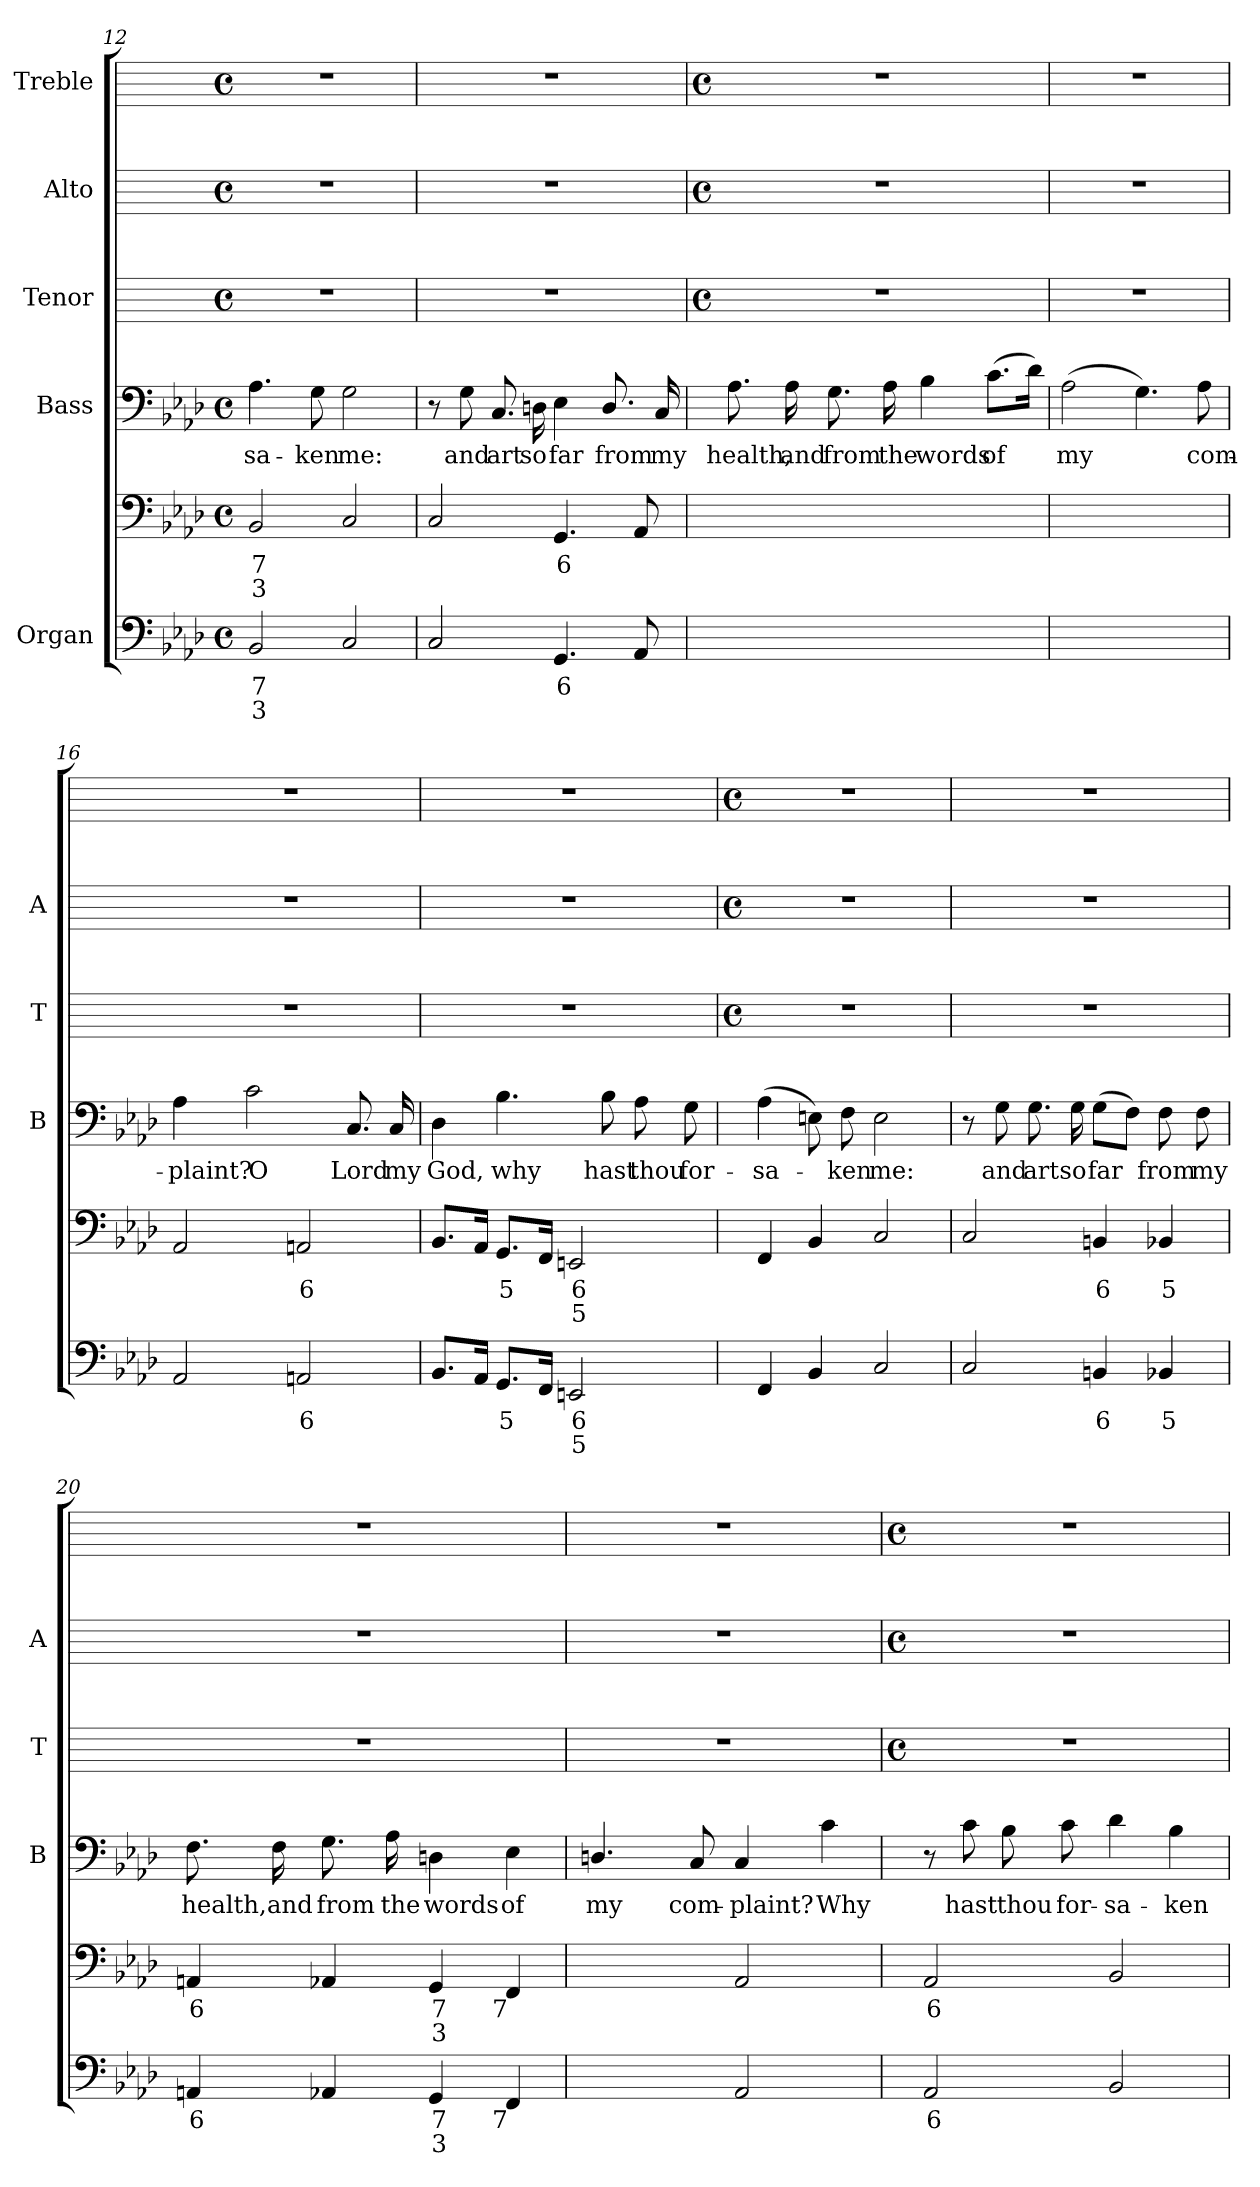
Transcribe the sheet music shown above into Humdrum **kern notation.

**kern	**text	**text	**kern	**text	**text	**kern	**text	**kern	**kern	**kern
*part5	*part5	*part5	*part5	*part5	*part5	*part4	*part4	*part3	*part2	*part1
*staff6	*staff6	*staff6	*staff5	*staff5	*staff5	*staff4	*staff4	*staff3	*staff2	*staff1
*I"Organ	*	*	*	*	*	*I"Bass	*	*I"Tenor	*I"Alto	*I"Treble
*	*	*	*	*	*	*I'B	*	*I'T	*I'A	*
*clefF4	*	*	*clefF4	*	*	*clefF4	*	*	*	*
*k[b-e-a-d-]	*	*	*k[b-e-a-d-]	*	*	*k[b-e-a-d-]	*	*	*	*
*A-:	*	*	*A-:	*	*	*A-:	*	*	*	*
*M4/4	*	*	*M4/4	*	*	*M4/4	*	*M4/4	*M4/4	*M4/4
*met(c)	*	*	*met(c)	*	*	*met(c)	*	*met(c)	*met(c)	*met(c)
=12	=12	=12	=12	=12	=12	=12	=12	=12	=12	=12
!	!LO:LY:b	!LO:LY:b	!	!LO:LY:b	!LO:LY:b	!	!LO:LY:b	!	!	!
2BB-	7	3	2BB-	7	3	4.A-	-sa-	1r	1r	1r
!	!	!	!	!	!	!	!LO:LY:b	!	!	!
.	.	.	.	.	.	8G	-ken	.	.	.
!	!	!	!	!	!	!	!LO:LY:b	!	!	!
2C	.	.	2C	.	.	2G	me:	.	.	.
=13	=13	=13	=13	=13	=13	=13	=13	=13	=13	=13
2C	.	.	2C	.	.	8r	.	1r	1r	1r
!	!	!	!	!	!	!	!LO:LY:b	!	!	!
.	.	.	.	.	.	8G	and	.	.	.
!	!	!	!	!	!	!	!LO:LY:b	!	!	!
.	.	.	.	.	.	8.C	art	.	.	.
!	!	!	!	!	!	!	!LO:LY:b	!	!	!
.	.	.	.	.	.	16Dn	so	.	.	.
!	!LO:LY:b	!	!	!LO:LY:b	!	!	!LO:LY:b	!	!	!
4.GG	6	.	4.GG	6	.	4E-	far	.	.	.
!	!	!	!	!	!	!	!LO:LY:b	!	!	!
.	.	.	.	.	.	8.D/	from	.	.	.
8AA-	.	.	8AA-	.	.	.	.	.	.	.
!	!	!	!	!	!	!	!LO:LY:b	!	!	!
.	.	.	.	.	.	16C	my	.	.	.
!!LO:LB:g=z
=14	=14	=14	=14	=14	=14	=14	=14	=14	=14	=14
*	*	*	*	*	*	*	*	*M4/4	*M4/4	*M4/4
*	*	*	*	*	*	*	*	*met(c)	*met(c)	*met(c)
!	!LO:LY:b	!	!	!LO:LY:b	!	!	!LO:LY:b	!	!	!
[4FFyy	7	.	[4FFyy	7	.	8.A-	health,	1r	1r	1r
!	!	!	!	!	!	!	!LO:LY:b	!	!	!
.	.	.	.	.	.	16A-	and	.	.	.
!	!LO:LY:b	!	!	!LO:LY:b	!	!	!LO:LY:b	!	!	!
4FFyy]	6	.	4FFyy]	6	.	8.G	from	.	.	.
!	!	!	!	!	!	!	!LO:LY:b	!	!	!
.	.	.	.	.	.	16A-	the	.	.	.
!	!LO:LY:b	!LO:LY:b	!	!LO:LY:b	!LO:LY:b	!	!LO:LY:b	!	!	!
[4EE-\yy	5	3	(>[4EE-\yy	5	3	4B-	words	.	.	.
!	!LO:LY:b	!LO:LY:b	!	!LO:LY:b	!LO:LY:b	!	!LO:LY:b	!	!	!
4EE-\yy_	6	4	4EE-\yy_	6	4	(>8.cL	of	.	.	.
.	.	.	.	.	.	16d-J)	.	.	.	.
=15	=15	=15	=15	=15	=15	=15	=15	=15	=15	=15
!	!LO:LY:b	!LO:LY:b	!	!LO:LY:b	!LO:LY:b	!	!LO:LY:b	!	!	!
2EE-\yy_	6	4	2EE-\yy_)	6	4	(>2A-	my	1r	1r	1r
!	!LO:LY:b	!LO:LY:b	!	!LO:LY:b	!LO:LY:b	!	!	!	!	!
2EE-yy]	5	3	2EE-yy]	5	3	4.G)	.	.	.	.
!	!	!	!	!	!	!	!LO:LY:b	!	!	!
.	.	.	.	.	.	8A-	com-	.	.	.
=16	=16	=16	=16	=16	=16	=16	=16	=16	=16	=16
!	!	!	!	!	!	!	!LO:LY:b	!	!	!
2AA-	.	.	2AA-	.	.	4A-	-plaint?	1r	1r	1r
!	!	!	!	!	!	!	!LO:LY:b	!	!	!
.	.	.	.	.	.	2c	O	.	.	.
!	!LO:LY:b	!	!	!LO:LY:b	!	!	!	!	!	!
2AAn	6	.	2AAn	6	.	.	.	.	.	.
!	!	!	!	!	!	!	!LO:LY:b	!	!	!
.	.	.	.	.	.	8.C	Lord	.	.	.
!	!	!	!	!	!	!	!LO:LY:b	!	!	!
.	.	.	.	.	.	16C	my	.	.	.
=17	=17	=17	=17	=17	=17	=17	=17	=17	=17	=17
!	!	!	!	!	!	!	!LO:LY:b	!	!	!
8.BB-L	.	.	8.BB-L	.	.	4D-	God,	1r	1r	1r
16AA-J	.	.	16AA-J	.	.	.	.	.	.	.
!	!LO:LY:b	!	!	!LO:LY:b	!	!	!LO:LY:b	!	!	!
8.GGL	5	.	8.GGL	5	.	4.B-	why	.	.	.
16FFJ	.	.	16FFJ	.	.	.	.	.	.	.
!	!LO:LY:b	!LO:LY:b	!	!LO:LY:b	!LO:LY:b	!	!	!	!	!
2EEn	6	5	2EEn	6	5	.	.	.	.	.
!	!	!	!	!	!	!	!LO:LY:b	!	!	!
.	.	.	.	.	.	8B-	hast	.	.	.
!	!	!	!	!	!	!	!LO:LY:b	!	!	!
.	.	.	.	.	.	8A-	thou	.	.	.
!	!	!	!	!	!	!	!LO:LY:b	!	!	!
.	.	.	.	.	.	8G	for-	.	.	.
!!LO:LB:g=z
=18	=18	=18	=18	=18	=18	=18	=18	=18	=18	=18
*	*	*	*	*	*	*	*	*M4/4	*M4/4	*M4/4
*	*	*	*	*	*	*	*	*met(c)	*met(c)	*met(c)
!	!	!	!	!	!	!	!LO:LY:b	!	!	!
4FF	.	.	4FF	.	.	(>4A-	-sa-	1r	1r	1r
4BB-	.	.	4BB-	.	.	8En)	.	.	.	.
!	!	!	!	!	!	!	!LO:LY:b	!	!	!
.	.	.	.	.	.	8F	ken	.	.	.
!	!	!	!	!	!	!	!LO:LY:b	!	!	!
2C	.	.	2C	.	.	2E	me:	.	.	.
=19	=19	=19	=19	=19	=19	=19	=19	=19	=19	=19
2C	.	.	2C	.	.	8r	.	1r	1r	1r
!	!	!	!	!	!	!	!LO:LY:b	!	!	!
.	.	.	.	.	.	8G	and	.	.	.
!	!	!	!	!	!	!	!LO:LY:b	!	!	!
.	.	.	.	.	.	8.G	art	.	.	.
!	!	!	!	!	!	!	!LO:LY:b	!	!	!
.	.	.	.	.	.	16G	so	.	.	.
!	!LO:LY:b	!	!	!LO:LY:b	!	!	!LO:LY:b	!	!	!
4BBn	6	.	4BBn	6	.	(>8GL	far	.	.	.
.	.	.	.	.	.	8FJ)	.	.	.	.
!	!LO:LY:b	!	!	!LO:LY:b	!	!	!LO:LY:b	!	!	!
4BB-X	5	.	4BB-X	5	.	8F	from	.	.	.
!	!	!	!	!	!	!	!LO:LY:b	!	!	!
.	.	.	.	.	.	8F	my	.	.	.
=20	=20	=20	=20	=20	=20	=20	=20	=20	=20	=20
!	!LO:LY:b	!	!	!LO:LY:b	!	!	!LO:LY:b	!	!	!
4AAn	6	.	4AAn	6	.	8.F	health,	1r	1r	1r
!	!	!	!	!	!	!	!LO:LY:b	!	!	!
.	.	.	.	.	.	16F	and	.	.	.
!	!	!	!	!	!	!	!LO:LY:b	!	!	!
4AA-X	.	.	4AA-X	.	.	8.G	from	.	.	.
!	!	!	!	!	!	!	!LO:LY:b	!	!	!
.	.	.	.	.	.	16A-	the	.	.	.
!	!LO:LY:b	!LO:LY:b	!	!LO:LY:b	!LO:LY:b	!	!LO:LY:b	!	!	!
4GG	7	3	4GG	7	3	4Dn	words	.	.	.
!	!LO:LY:b	!	!	!LO:LY:b	!	!	!LO:LY:b	!	!	!
4FF	7	.	4FF	7	.	4E-	of	.	.	.
=21	=21	=21	=21	=21	=21	=21	=21	=21	=21	=21
!	!LO:LY:b	!LO:LY:b	!	!LO:LY:b	!LO:LY:b	!	!LO:LY:b	!	!	!
[4GGyy	6	4	[4GGyy	6	4	4.Dn/	my	1r	1r	1r
!	!LO:LY:b	!LO:LY:b	!	!LO:LY:b	!LO:LY:b	!	!	!	!	!
4GGyy]	5	3	4GGyy]	5	3	.	.	.	.	.
!	!	!	!	!	!	!	!LO:LY:b	!	!	!
.	.	.	.	.	.	8C	com-	.	.	.
!	!	!	!	!	!	!	!LO:LY:b	!	!	!
2AA-	.	.	2AA-	.	.	4C	-plaint?	.	.	.
!	!	!	!	!	!	!	!LO:LY:b	!	!	!
.	.	.	.	.	.	4c	Why	.	.	.
!!LO:LB:g=z
=22	=22	=22	=22	=22	=22	=22	=22	=22	=22	=22
*	*	*	*	*	*	*	*	*M4/4	*M4/4	*M4/4
*	*	*	*	*	*	*	*	*met(c)	*met(c)	*met(c)
!	!LO:LY:b	!	!	!LO:LY:b	!	!	!	!	!	!
2AA-	6	.	2AA-	6	.	8r	.	1r	1r	1r
!	!	!	!	!	!	!	!LO:LY:b	!	!	!
.	.	.	.	.	.	8c	hast	.	.	.
!	!	!	!	!	!	!	!LO:LY:b	!	!	!
.	.	.	.	.	.	8B-	thou	.	.	.
!	!	!	!	!	!	!	!LO:LY:b	!	!	!
.	.	.	.	.	.	8c	for-	.	.	.
!	!	!	!	!	!	!	!LO:LY:b	!	!	!
2BB-	.	.	2BB-	.	.	4d-	-sa-	.	.	.
!	!	!	!	!	!	!	!LO:LY:b	!	!	!
.	.	.	.	.	.	4B-	-ken	.	.	.
=	=	=	=	=	=	=	=	=	=	=
*-	*-	*-	*-	*-	*-	*-	*-	*-	*-	*-
